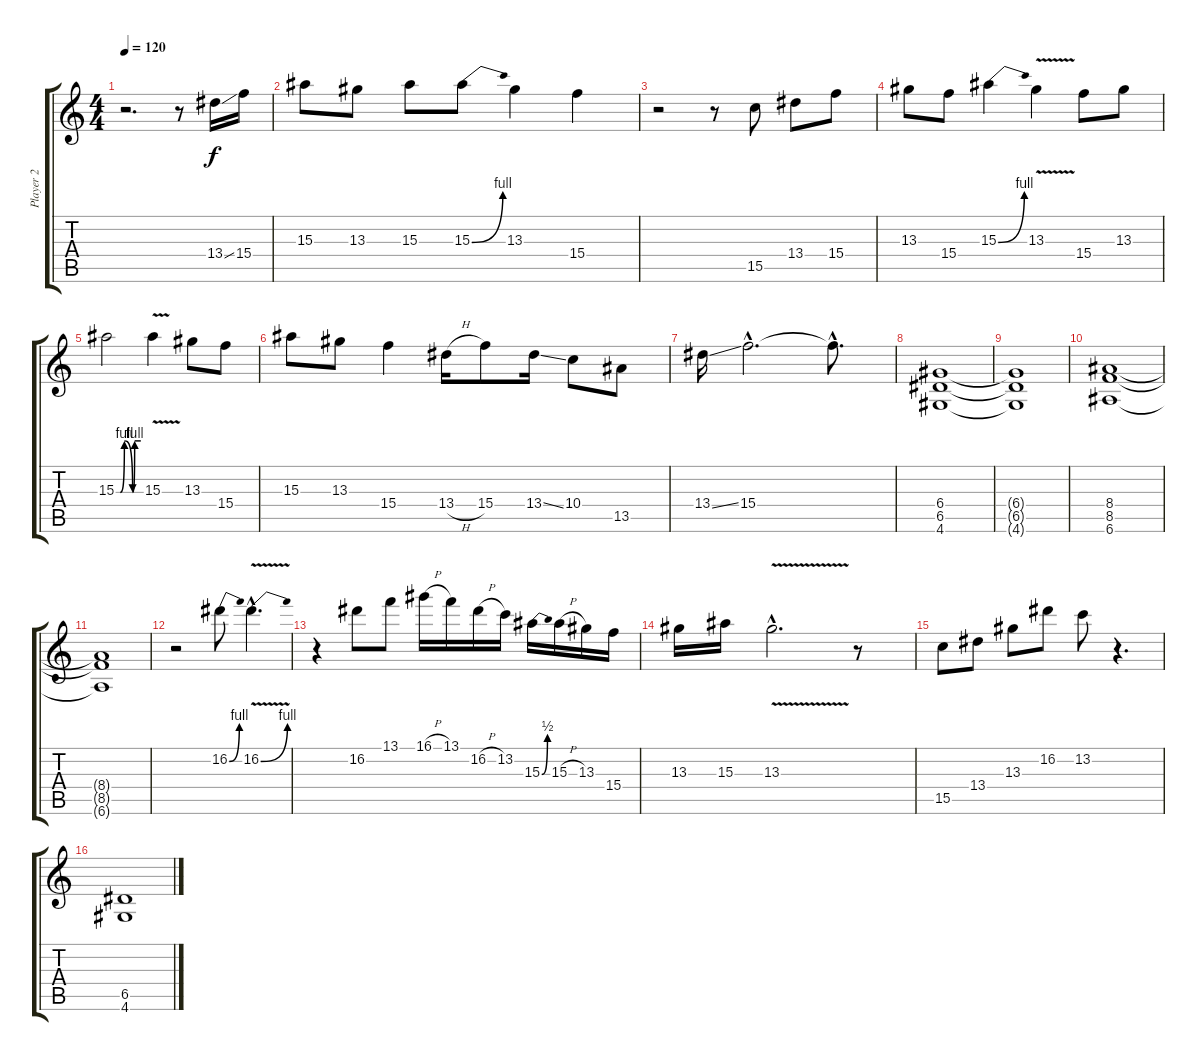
\track ("Player 2" "Player 2") {instrument distortionguitar}
\staff {score tabs}
\tuning (E4 B3 G3 D3 A2 E2) {hide}
\ts (4 4)
\tempo 120
\clef g2
\ks c
r.2{d dy f} r.8 13.4{ss}.16 15.4.16 |
15.3.8 13.3.8 15.3.8 15.3{be (bend 0 0 60 4)}.8 13.3.4 15.4.4 |
r.2 r.8 15.5.8 13.4.8 15.4.8 |
13.3.8 15.4.8 15.3{be (bend 0 0 60 4)}.4 13.3{v}.4 15.4.8 13.3.8 |
15.3{be (custom 0 0 10 0 20 4 40 0 45 4 60 4)}.2 15.3{v}.4 13.3.8 15.4.8 |
15.3.8 13.3.8 15.4.4 13.4{h}.16 15.4.8 13.4{ss}.16 10.4.8 13.5.8 |
13.4{ss}.16 15.4{hac}.2{d} 15.4{hac t}.8{d} |
(6.4 6.5 4.6).1 |
(6.4{t} 6.5{t} 4.6{t}).1 |
(8.4 8.5 6.6).1 |
(8.4{t} 8.5{t} 6.6{t}).1 |
r.2 16.2{be (bend 0 0 60 4)}.8 16.2{be (bend 0 0 60 4) v hac}.4{d} |
r.4 16.2.8 13.1.8 16.1{h}.16 13.1.16 16.2{h}.16 13.2.16 15.3{be (bend 0 0 60 2)}.16 15.3{h}.16 13.3.16 15.4.16 |
13.3.16 15.3.16 13.3{v hac}.2{d} r.8 |
15.5.8 13.4.8 13.3.8 16.2.8 13.2.8 r.4{d} |
(6.5 4.6).1
